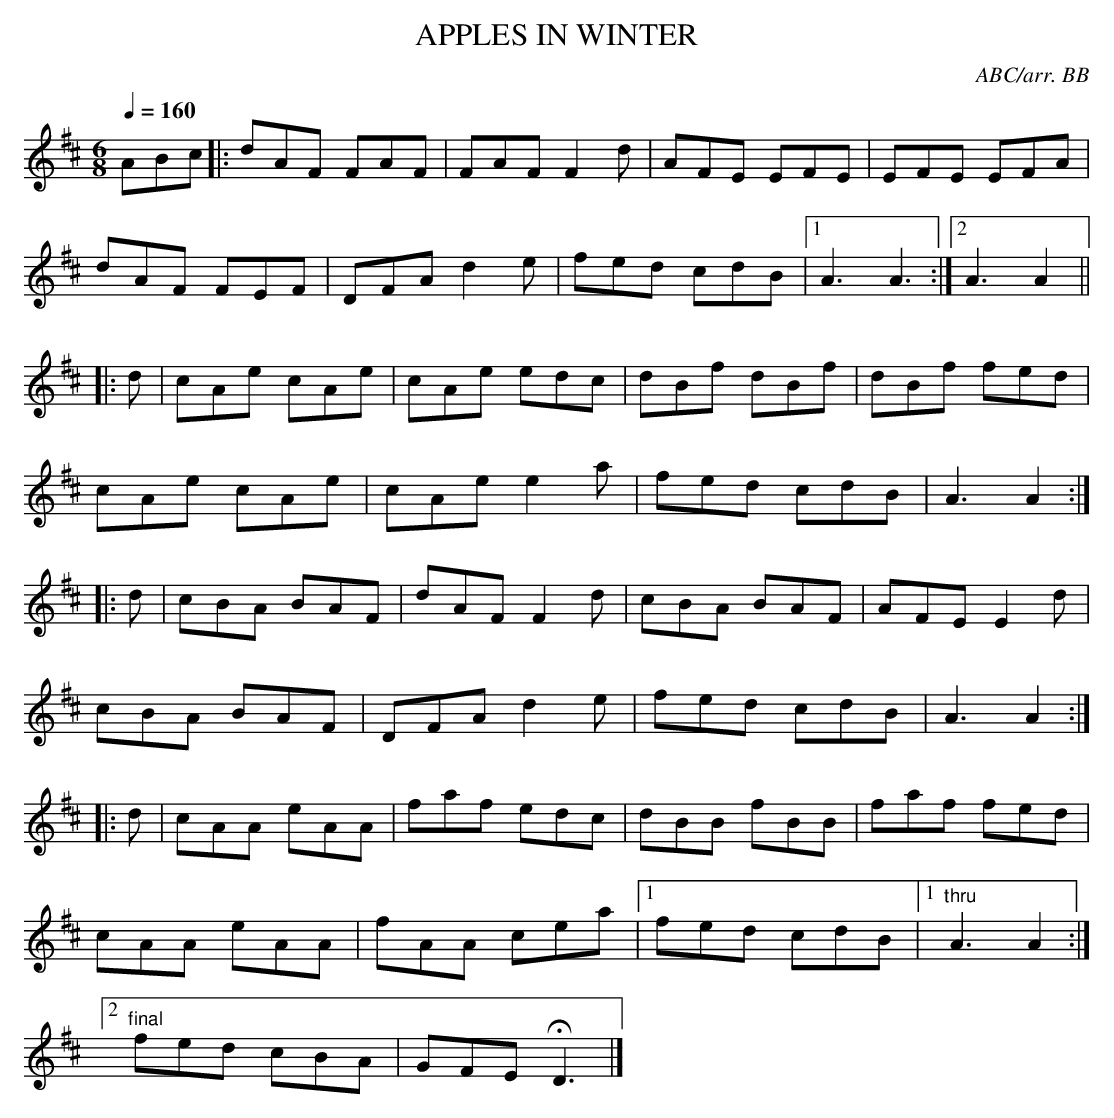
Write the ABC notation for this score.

X:1
T:APPLES IN WINTER
C:ABC/arr. BB
in E minor.
Q:1/4=160
M:6/8
K:D
ABc|: dAF FAF|FAF F2d|AFE EFE|EFE EFA|
dAF FEF|DFA d2e|fed cdB|1 A3 A3 :|2 A3 A2||
|:d|cAe cAe|cAe edc|dBf dBf|dBf fed|
cAe cAe|cAe e2a|fed cdB|A3 A2:|
|:d|cBA BAF|dAF F2d|cBA BAF|AFE E2d|
cBA BAF|DFA d2e|fed cdB|A3 A2 :|
|:d|cAA eAA|faf edc|dBB fBB|faf fed|
cAA eAA|fAA cea|1fed cdB|1 "thru"A3 A2 :|
[2 "final"fed cBA|GFE HD3|]
